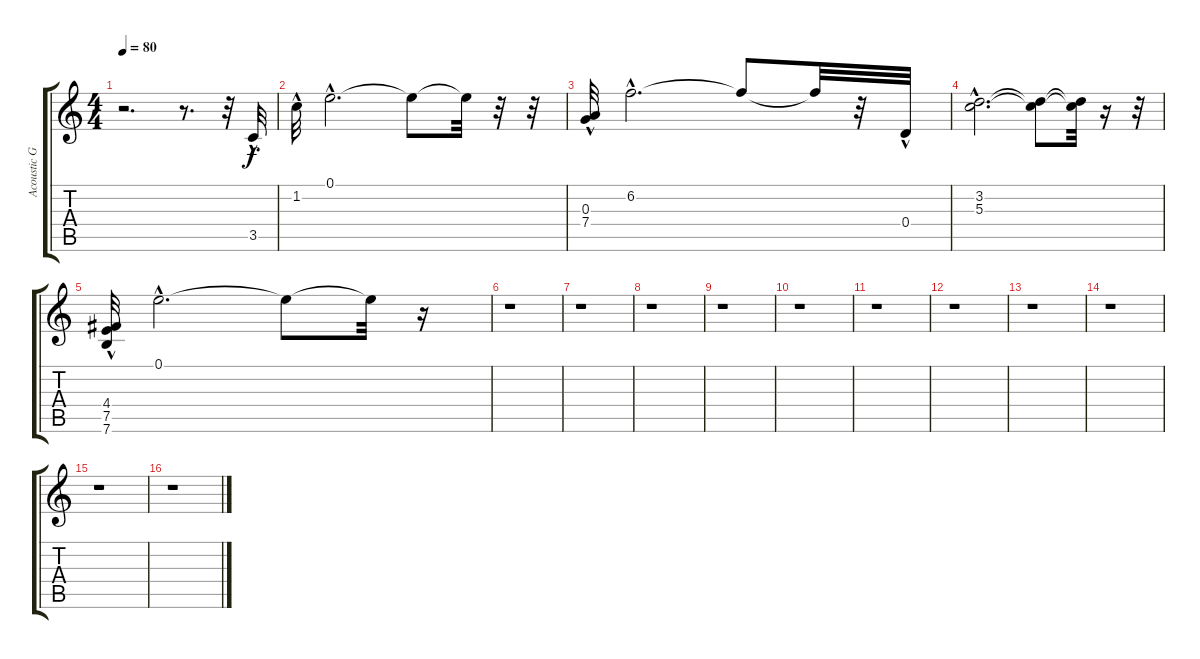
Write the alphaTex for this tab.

\track ("Acoustic GTR" "Acoustic G") {instrument acousticguitarsteel}
\staff {score tabs}
\tuning (E4 B3 G3 D3 A2 E2) {hide}
\ts (4 4)
\tempo 80
\clef g2
\ks c
r.2{d dy f instrument acousticguitarsteel} r.8{d} r.32 3.5{hac}.32 |
1.2{hac}.32 0.1{hac}.2{d} 0.1{t}.8 0.1{t}.32 r.32 r.32 |
(0.3{hac} 7.4{hac}).32 6.2{hac}.2{d} 6.2{t}.8 6.2{t}.32 r.32 0.4{hac}.32 |
(3.2{hac} 5.3{hac}).2{d} (3.2{t} 5.3{t}).8 (3.2{t} 5.3{t}).32 r.16 r.32 |
(4.4{hac} 7.5{hac} 7.6{hac}).32 0.1{hac}.2{d} 0.1{t}.8 0.1{t}.32 r.16 |
r.1 |
r.1 |
r.1 |
r.1 |
r.1 |
r.1 |
r.1 |
r.1 |
r.1 |
r.1 |
r.1
